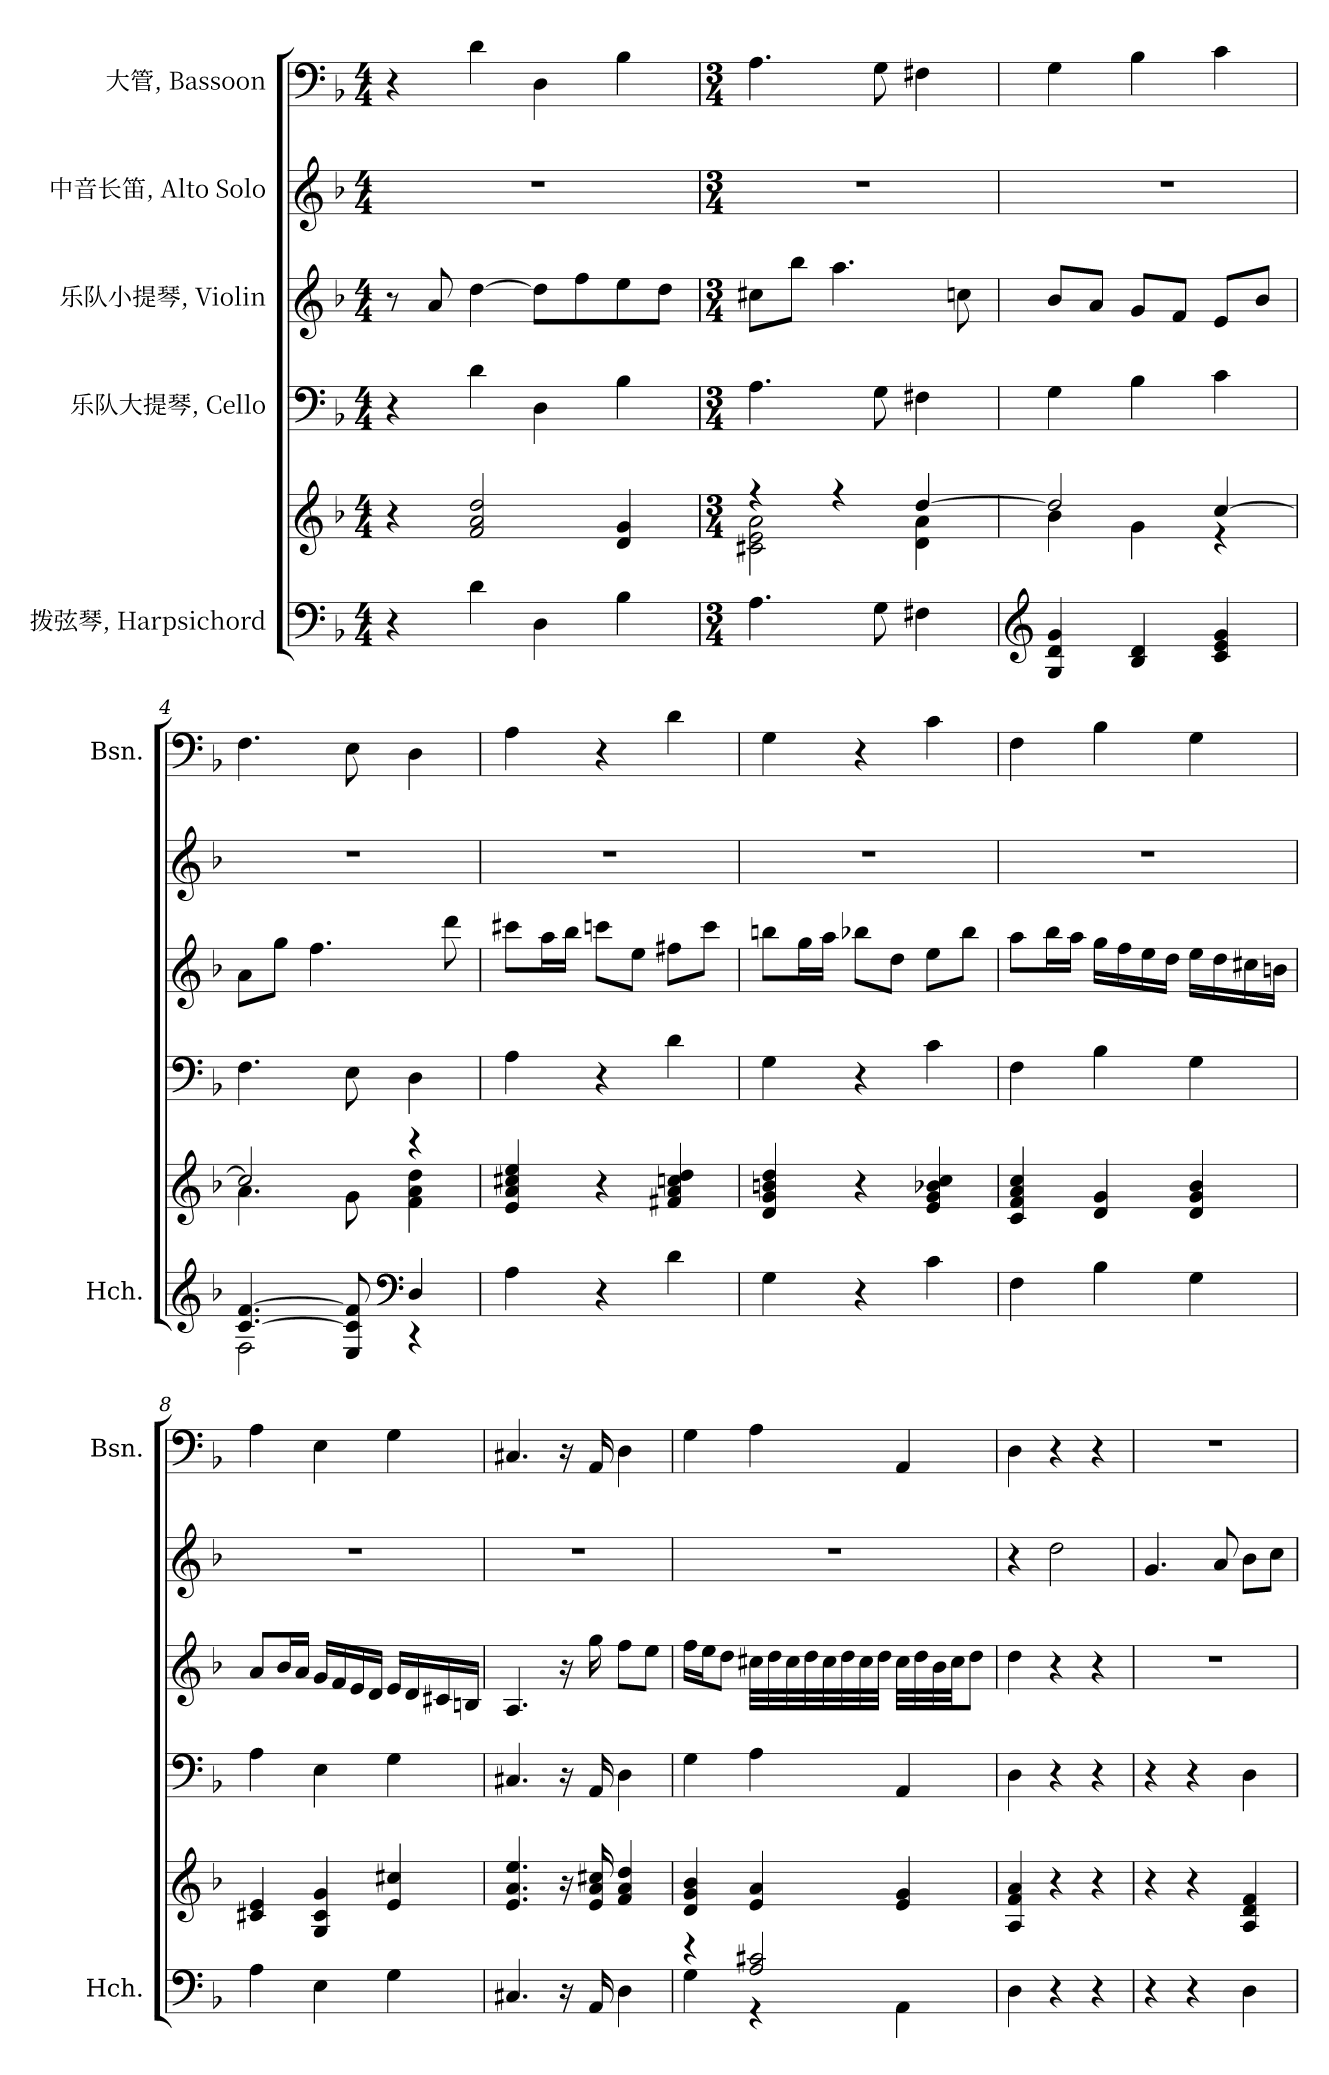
**kern	**kern	**kern	**kern	**kern	**kern
*part5	*part5	*part4	*part3	*part2	*part1
*staff6	*staff5	*staff4	*staff3	*staff2	*staff1
*I"拨弦琴, Harpsichord	*	*I"乐队大提琴, Cello	*I"乐队小提琴, Violin	*I"中音长笛, Alto Solo	*I"大管, Bassoon
*I'Hch.	*	*	*	*	*I'Bsn.
*clefF4	*clefG2	*clefF4	*clefG2	*clefG2	*clefF4
*	*	*	*	*ITrd3c5	*
*k[b-]	*k[b-]	*k[b-]	*k[b-]	*k[]	*k[b-]
*M4/4	*M4/4	*M4/4	*M4/4	*M4/4	*M4/4
*MM95	*MM95	*MM95	*MM95	*MM95	*MM95
=1	=1	=1	=1	=1	=1
4r	4r	4r	8r	1r	4r
.	.	.	8a/	.	.
4d\	2f/ 2a/ 2dd/	4d\	[4dd\	.	4d\
4D\	.	4D\	8dd\L]	.	4D\
.	.	.	8ff\	.	.
4B-\	4d/ 4g/	4B-\	8ee\	.	4B-\
.	.	.	8dd\J	.	.
=2	=2	=2	=2	=2	=2
*M3/4	*M3/4	*M3/4	*M3/4	*M3/4	*M3/4
*	*^	*	*	*	*
4.A\	4r	2c#X\ 2e\ 2a\	4.A\	8cc#X\L	2.r	4.A\
.	.	.	.	8bb-\J	.	.
.	4r	.	.	4.aa\	.	.
8G\	.	.	8G\	.	.	8G\
4F#X\	[4dd/	4d\ 4a\	4F#X\	.	.	4F#X\
.	.	.	.	8ccn\	.	.
=3	=3	=3	=3	=3	=3	=3
*clefG2	*	*	*	*	*	*
4G/ 4d/ 4g/	2dd/]	4b-\	4G\	8b-/L	2.r	4G\
.	.	.	.	8a/J	.	.
4B-/ 4d/	.	4g\	4B-\	8g/L	.	4B-\
.	.	.	.	8f/J	.	.
4c/ 4e/ 4g/	[4cc/	4r	4c\	8e/L	.	4c\
.	.	.	.	8b-/J	.	.
=4	=4	=4	=4	=4	=4	=4
*^	*	*	*	*	*	*
[4.c/ [4.f/	2F\	2cc/]	4.a\	4.F\	8a\L	2.r	4.F\
.	.	.	.	.	8gg\J	.	.
.	.	.	.	.	4.ff\	.	.
8E/ 8c/] 8f/]	.	.	8g\	8E\	.	.	8E\
*clefF4	*	*	*	*	*	*	*
4D/	4r	4r	4f\ 4a\ 4dd\	4D\	.	.	4D\
.	.	.	.	.	8ddd\	.	.
*v	*v	*	*	*	*	*	*
*	*v	*v	*	*	*	*
!!LO:LB:g=z
=5	=5	=5	=5	=5	=5
4A\	4e/ 4a/ 4cc#X/ 4ee/	4A\	8ccc#X\L	2.r	4A\
.	.	.	16aa\L	.	.
.	.	.	16bb-\JJ	.	.
4r	4r	4r	8cccn\L	.	4r
.	.	.	8ee\J	.	.
4d\	4f#X/ 4a/ 4ccn/ 4dd/	4d\	8ff#X\L	.	4d\
.	.	.	8ccc\J	.	.
=6	=6	=6	=6	=6	=6
4G\	4d/ 4g/ 4bn/ 4dd/	4G\	8bbn\L	2.r	4G\
.	.	.	16gg\L	.	.
.	.	.	16aa\JJ	.	.
4r	4r	4r	8bb-X\L	.	4r
.	.	.	8dd\J	.	.
4c\	4e/ 4g/ 4b-X/ 4cc/	4c\	8ee\L	.	4c\
.	.	.	8bb-\J	.	.
=7	=7	=7	=7	=7	=7
4F\	4c/ 4f/ 4a/ 4cc/	4F\	8aa\L	2.r	4F\
.	.	.	16bb-\L	.	.
.	.	.	16aa\JJ	.	.
4B-\	4d/ 4g/	4B-\	16gg\LL	.	4B-\
.	.	.	16ff\	.	.
.	.	.	16ee\	.	.
.	.	.	16dd\JJ	.	.
4G\	4d/ 4g/ 4b-/	4G\	16ee\LL	.	4G\
.	.	.	16dd\	.	.
.	.	.	16cc#X\	.	.
.	.	.	16bn\JJ	.	.
!!LO:PB:g=z
=8	=8	=8	=8	=8	=8
4A\	4c#X/ 4e/	4A\	8a/L	2.r	4A\
.	.	.	16b-/L	.	.
.	.	.	16a/JJ	.	.
4E\	4G/ 4c#/ 4g/	4E\	16g/LL	.	4E\
.	.	.	16f/	.	.
.	.	.	16e/	.	.
.	.	.	16d/JJ	.	.
4G\	4e/ 4cc#X/	4G\	16e/LL	.	4G\
.	.	.	16d/	.	.
.	.	.	16c#X/	.	.
.	.	.	16Bn/JJ	.	.
=9	=9	=9	=9	=9	=9
4.C#X/	4.e/ 4.a/ 4.ee/	4.C#X/	4.A/	2.r	4.C#X/
16r	16r	16r	16r	.	16r
16AA/	16e/ 16a/ 16cc#X/	16AA/	16gg\	.	16AA/
4D\	4f/ 4a/ 4dd/	4D\	8ff\L	.	4D\
.	.	.	8ee\J	.	.
=10	=10	=10	=10	=10	=10
*^	*	*	*	*	*
4r	4G\	4d/ 4g/ 4b-/	4G\	16ff\LL	2.r	4G\
.	.	.	.	16ee\J	.	.
.	.	.	.	8dd\J	.	.
2A/ 2c#X/	4r	4e/ 4a/	4A\	32cc#X\LLL	.	4A\
.	.	.	.	32dd\	.	.
.	.	.	.	32cc#\	.	.
.	.	.	.	32dd\	.	.
.	.	.	.	32cc#\	.	.
.	.	.	.	32dd\	.	.
.	.	.	.	32cc#\	.	.
.	.	.	.	32dd\JJJ	.	.
.	4AA\	4e/ 4g/	4AA/	32cc#\LLL	.	4AA/
.	.	.	.	32dd\	.	.
.	.	.	.	32b-\	.	.
.	.	.	.	32cc#\JJ	.	.
.	.	.	.	8dd\J	.	.
*v	*v	*	*	*	*	*
=11	=11	=11	=11	=11	=11
4D\	4A/ 4f/ 4a/	4D\	4dd\	4r	4D\
4r	4r	4r	4r	2a\	4r
4r	4r	4r	4r	.	4r
!!LO:LB:g=z
=12	=12	=12	=12	=12	=12
4r	4r	4r	2.r	4.d/	2.r
4r	4r	4r	.	.	.
.	.	.	.	8e/	.
4D\	4A/ 4d/ 4f/	4D\	.	8f\L	.
.	.	.	.	8g\J	.
=	=	=	=	=	=
*-	*-	*-	*-	*-	*-
